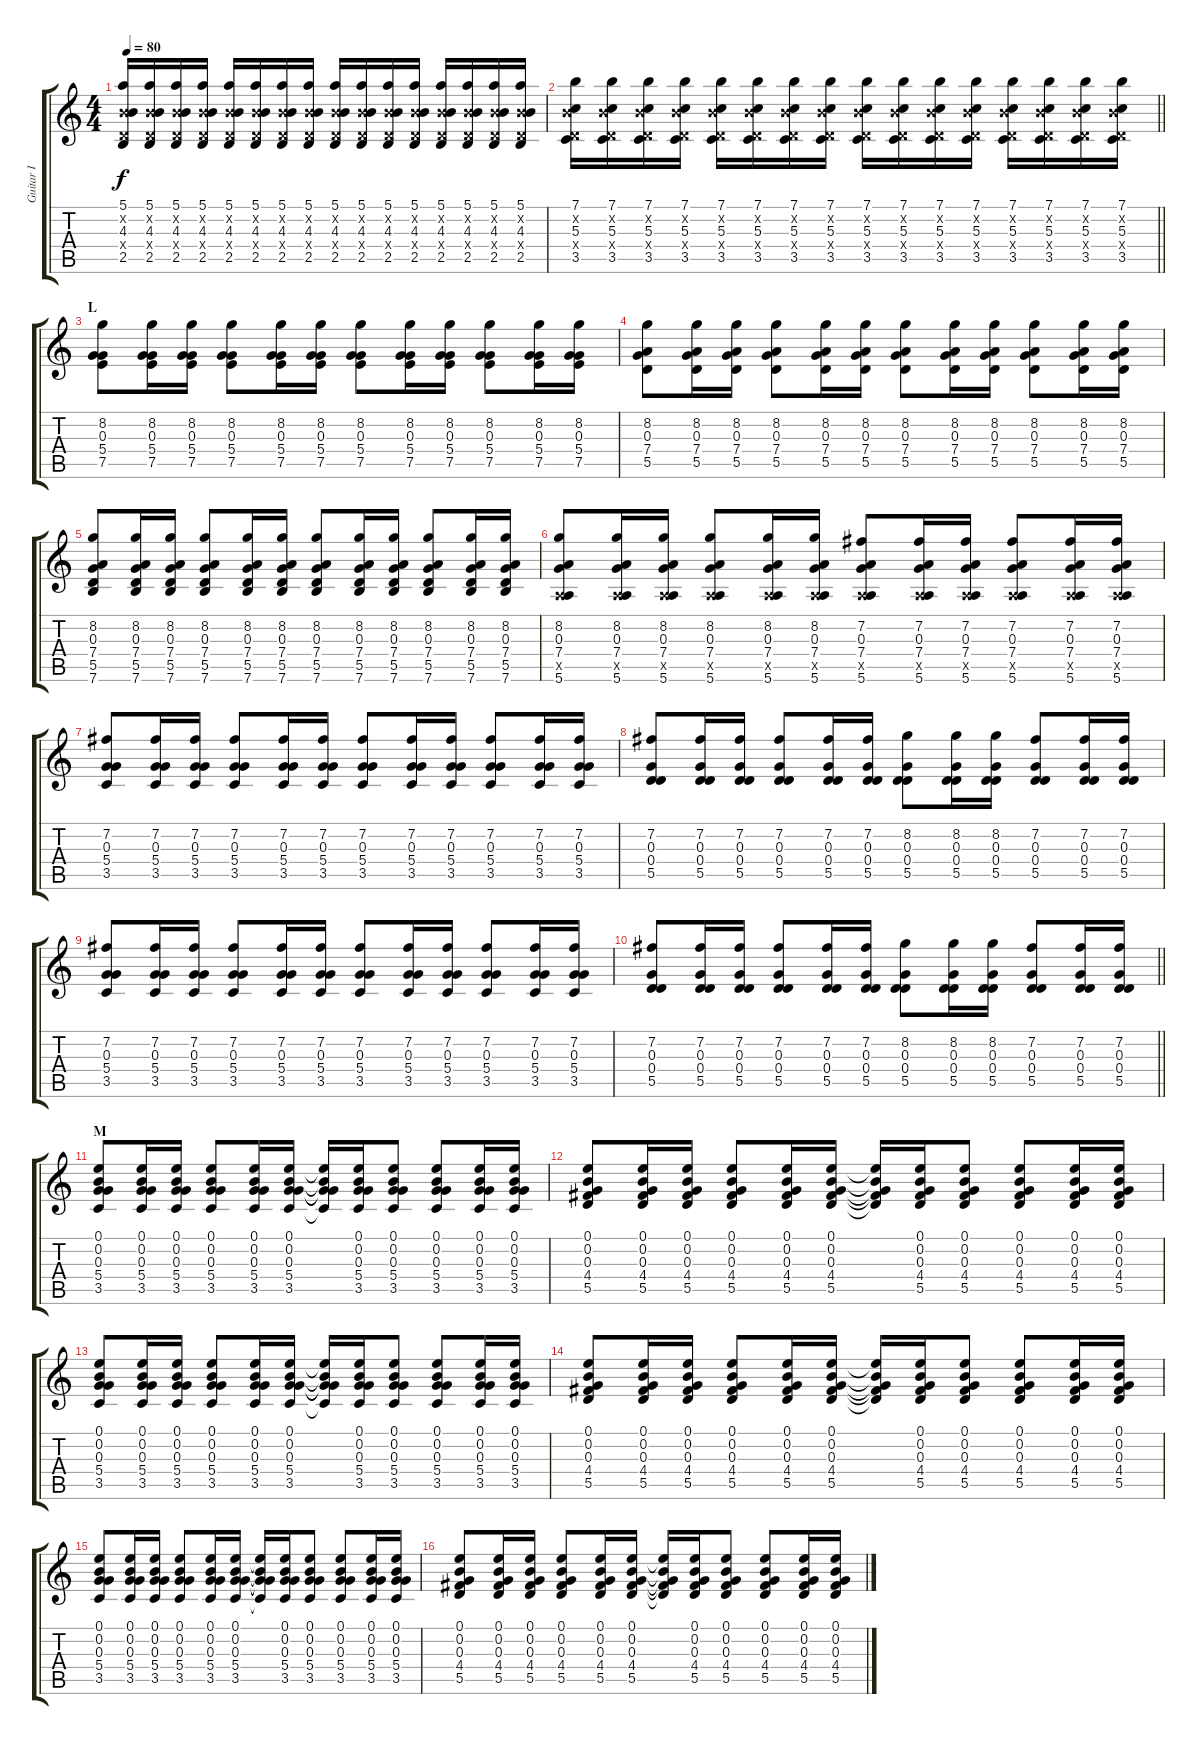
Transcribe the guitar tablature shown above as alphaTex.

\track ("Guitar I" "Guitar I") {instrument electricguitarclean}
\staff {score tabs}
\tuning (E4 B3 G3 D3 A2 E2) {hide}
\ts (4 4)
\tempo 80
\clef g2
\ks c
(5.1 0.2{x} 4.3 0.4{x} 2.5).16{dy f} (5.1 0.2{x} 4.3 0.4{x} 2.5).16 (5.1 0.2{x} 4.3 0.4{x} 2.5).16 (5.1 0.2{x} 4.3 0.4{x} 2.5).16 (5.1 0.2{x} 4.3 0.4{x} 2.5).16 (5.1 0.2{x} 4.3 0.4{x} 2.5).16 (5.1 0.2{x} 4.3 0.4{x} 2.5).16 (5.1 0.2{x} 4.3 0.4{x} 2.5).16 (5.1 0.2{x} 4.3 0.4{x} 2.5).16 (5.1 0.2{x} 4.3 0.4{x} 2.5).16 (5.1 0.2{x} 4.3 0.4{x} 2.5).16 (5.1 0.2{x} 4.3 0.4{x} 2.5).16 (5.1 0.2{x} 4.3 0.4{x} 2.5).16 (5.1 0.2{x} 4.3 0.4{x} 2.5).16 (5.1 0.2{x} 4.3 0.4{x} 2.5).16 (5.1 0.2{x} 4.3 0.4{x} 2.5).16 |
\barLineRight lightlight
(7.1 0.2{x} 5.3 0.4{x} 3.5).16 (7.1 0.2{x} 5.3 0.4{x} 3.5).16 (7.1 0.2{x} 5.3 0.4{x} 3.5).16 (7.1 0.2{x} 5.3 0.4{x} 3.5).16 (7.1 0.2{x} 5.3 0.4{x} 3.5).16 (7.1 0.2{x} 5.3 0.4{x} 3.5).16 (7.1 0.2{x} 5.3 0.4{x} 3.5).16 (7.1 0.2{x} 5.3 0.4{x} 3.5).16 (7.1 0.2{x} 5.3 0.4{x} 3.5).16 (7.1 0.2{x} 5.3 0.4{x} 3.5).16 (7.1 0.2{x} 5.3 0.4{x} 3.5).16 (7.1 0.2{x} 5.3 0.4{x} 3.5).16 (7.1 0.2{x} 5.3 0.4{x} 3.5).16 (7.1 0.2{x} 5.3 0.4{x} 3.5).16 (7.1 0.2{x} 5.3 0.4{x} 3.5).16 (7.1 0.2{x} 5.3 0.4{x} 3.5).16 |
\section ("" "L")
(8.2 0.3 5.4 7.5).8 (8.2 0.3 5.4 7.5).16 (8.2 0.3 5.4 7.5).16 (8.2 0.3 5.4 7.5).8 (8.2 0.3 5.4 7.5).16 (8.2 0.3 5.4 7.5).16 (8.2 0.3 5.4 7.5).8 (8.2 0.3 5.4 7.5).16 (8.2 0.3 5.4 7.5).16 (8.2 0.3 5.4 7.5).8 (8.2 0.3 5.4 7.5).16 (8.2 0.3 5.4 7.5).16 |
(8.2 0.3 7.4 5.5).8 (8.2 0.3 7.4 5.5).16 (8.2 0.3 7.4 5.5).16 (8.2 0.3 7.4 5.5).8 (8.2 0.3 7.4 5.5).16 (8.2 0.3 7.4 5.5).16 (8.2 0.3 7.4 5.5).8 (8.2 0.3 7.4 5.5).16 (8.2 0.3 7.4 5.5).16 (8.2 0.3 7.4 5.5).8 (8.2 0.3 7.4 5.5).16 (8.2 0.3 7.4 5.5).16 |
(8.2 0.3 7.4 5.5 7.6).8 (8.2 0.3 7.4 5.5 7.6).16 (8.2 0.3 7.4 5.5 7.6).16 (8.2 0.3 7.4 5.5 7.6).8 (8.2 0.3 7.4 5.5 7.6).16 (8.2 0.3 7.4 5.5 7.6).16 (8.2 0.3 7.4 5.5 7.6).8 (8.2 0.3 7.4 5.5 7.6).16 (8.2 0.3 7.4 5.5 7.6).16 (8.2 0.3 7.4 5.5 7.6).8 (8.2 0.3 7.4 5.5 7.6).16 (8.2 0.3 7.4 5.5 7.6).16 |
(8.2 0.3 7.4 0.5{x} 5.6).8 (8.2 0.3 7.4 0.5{x} 5.6).16 (8.2 0.3 7.4 0.5{x} 5.6).16 (8.2 0.3 7.4 0.5{x} 5.6).8 (8.2 0.3 7.4 0.5{x} 5.6).16 (8.2 0.3 7.4 0.5{x} 5.6).16 (7.2 0.3 7.4 0.5{x} 5.6).8 (7.2 0.3 7.4 0.5{x} 5.6).16 (7.2 0.3 7.4 0.5{x} 5.6).16 (7.2 0.3 7.4 0.5{x} 5.6).8 (7.2 0.3 7.4 0.5{x} 5.6).16 (7.2 0.3 7.4 0.5{x} 5.6).16 |
(7.2 0.3 5.4 3.5).8 (7.2 0.3 5.4 3.5).16 (7.2 0.3 5.4 3.5).16 (7.2 0.3 5.4 3.5).8 (7.2 0.3 5.4 3.5).16 (7.2 0.3 5.4 3.5).16 (7.2 0.3 5.4 3.5).8 (7.2 0.3 5.4 3.5).16 (7.2 0.3 5.4 3.5).16 (7.2 0.3 5.4 3.5).8 (7.2 0.3 5.4 3.5).16 (7.2 0.3 5.4 3.5).16 |
(7.2 0.3 0.4 5.5).8 (7.2 0.3 0.4 5.5).16 (7.2 0.3 0.4 5.5).16 (7.2 0.3 0.4 5.5).8 (7.2 0.3 0.4 5.5).16 (7.2 0.3 0.4 5.5).16 (8.2 0.3 0.4 5.5).8 (8.2 0.3 0.4 5.5).16 (8.2 0.3 0.4 5.5).16 (7.2 0.3 0.4 5.5).8 (7.2 0.3 0.4 5.5).16 (7.2 0.3 0.4 5.5).16 |
(7.2 0.3 5.4 3.5).8 (7.2 0.3 5.4 3.5).16 (7.2 0.3 5.4 3.5).16 (7.2 0.3 5.4 3.5).8 (7.2 0.3 5.4 3.5).16 (7.2 0.3 5.4 3.5).16 (7.2 0.3 5.4 3.5).8 (7.2 0.3 5.4 3.5).16 (7.2 0.3 5.4 3.5).16 (7.2 0.3 5.4 3.5).8 (7.2 0.3 5.4 3.5).16 (7.2 0.3 5.4 3.5).16 |
\barLineRight lightlight
(7.2 0.3 0.4 5.5).8 (7.2 0.3 0.4 5.5).16 (7.2 0.3 0.4 5.5).16 (7.2 0.3 0.4 5.5).8 (7.2 0.3 0.4 5.5).16 (7.2 0.3 0.4 5.5).16 (8.2 0.3 0.4 5.5).8 (8.2 0.3 0.4 5.5).16 (8.2 0.3 0.4 5.5).16 (7.2 0.3 0.4 5.5).8 (7.2 0.3 0.4 5.5).16 (7.2 0.3 0.4 5.5).16 |
\section ("" "M")
(0.1 0.2 0.3 5.4 3.5).8 (0.1 0.2 0.3 5.4 3.5).16 (0.1 0.2 0.3 5.4 3.5).16 (0.1 0.2 0.3 5.4 3.5).8 (0.1 0.2 0.3 5.4 3.5).16 (0.1 0.2 0.3 5.4 3.5).16 (0.1{t} 0.2{t} 0.3{t} 5.4{t} 3.5{t}).16 (0.1 0.2 0.3 5.4 3.5).16 (0.1 0.2 0.3 5.4 3.5).8 (0.1 0.2 0.3 5.4 3.5).8 (0.1 0.2 0.3 5.4 3.5).16 (0.1 0.2 0.3 5.4 3.5).16 |
(0.1 0.2 0.3 4.4 5.5).8 (0.1 0.2 0.3 4.4 5.5).16 (0.1 0.2 0.3 4.4 5.5).16 (0.1 0.2 0.3 4.4 5.5).8 (0.1 0.2 0.3 4.4 5.5).16 (0.1 0.2 0.3 4.4 5.5).16 (0.1{t} 0.2{t} 0.3{t} 4.4{t} 5.5{t}).16 (0.1 0.2 0.3 4.4 5.5).16 (0.1 0.2 0.3 4.4 5.5).8 (0.1 0.2 0.3 4.4 5.5).8 (0.1 0.2 0.3 4.4 5.5).16 (0.1 0.2 0.3 4.4 5.5).16 |
(0.1 0.2 0.3 5.4 3.5).8 (0.1 0.2 0.3 5.4 3.5).16 (0.1 0.2 0.3 5.4 3.5).16 (0.1 0.2 0.3 5.4 3.5).8 (0.1 0.2 0.3 5.4 3.5).16 (0.1 0.2 0.3 5.4 3.5).16 (0.1{t} 0.2{t} 0.3{t} 5.4{t} 3.5{t}).16 (0.1 0.2 0.3 5.4 3.5).16 (0.1 0.2 0.3 5.4 3.5).8 (0.1 0.2 0.3 5.4 3.5).8 (0.1 0.2 0.3 5.4 3.5).16 (0.1 0.2 0.3 5.4 3.5).16 |
(0.1 0.2 0.3 4.4 5.5).8 (0.1 0.2 0.3 4.4 5.5).16 (0.1 0.2 0.3 4.4 5.5).16 (0.1 0.2 0.3 4.4 5.5).8 (0.1 0.2 0.3 4.4 5.5).16 (0.1 0.2 0.3 4.4 5.5).16 (0.1{t} 0.2{t} 0.3{t} 4.4{t} 5.5{t}).16 (0.1 0.2 0.3 4.4 5.5).16 (0.1 0.2 0.3 4.4 5.5).8 (0.1 0.2 0.3 4.4 5.5).8 (0.1 0.2 0.3 4.4 5.5).16 (0.1 0.2 0.3 4.4 5.5).16 |
(0.1 0.2 0.3 5.4 3.5).8 (0.1 0.2 0.3 5.4 3.5).16 (0.1 0.2 0.3 5.4 3.5).16 (0.1 0.2 0.3 5.4 3.5).8 (0.1 0.2 0.3 5.4 3.5).16 (0.1 0.2 0.3 5.4 3.5).16 (0.1{t} 0.2{t} 0.3{t} 5.4{t} 3.5{t}).16 (0.1 0.2 0.3 5.4 3.5).16 (0.1 0.2 0.3 5.4 3.5).8 (0.1 0.2 0.3 5.4 3.5).8 (0.1 0.2 0.3 5.4 3.5).16 (0.1 0.2 0.3 5.4 3.5).16 |
(0.1 0.2 0.3 4.4 5.5).8 (0.1 0.2 0.3 4.4 5.5).16 (0.1 0.2 0.3 4.4 5.5).16 (0.1 0.2 0.3 4.4 5.5).8 (0.1 0.2 0.3 4.4 5.5).16 (0.1 0.2 0.3 4.4 5.5).16 (0.1{t} 0.2{t} 0.3{t} 4.4{t} 5.5{t}).16 (0.1 0.2 0.3 4.4 5.5).16 (0.1 0.2 0.3 4.4 5.5).8 (0.1 0.2 0.3 4.4 5.5).8 (0.1 0.2 0.3 4.4 5.5).16 (0.1 0.2 0.3 4.4 5.5).16
